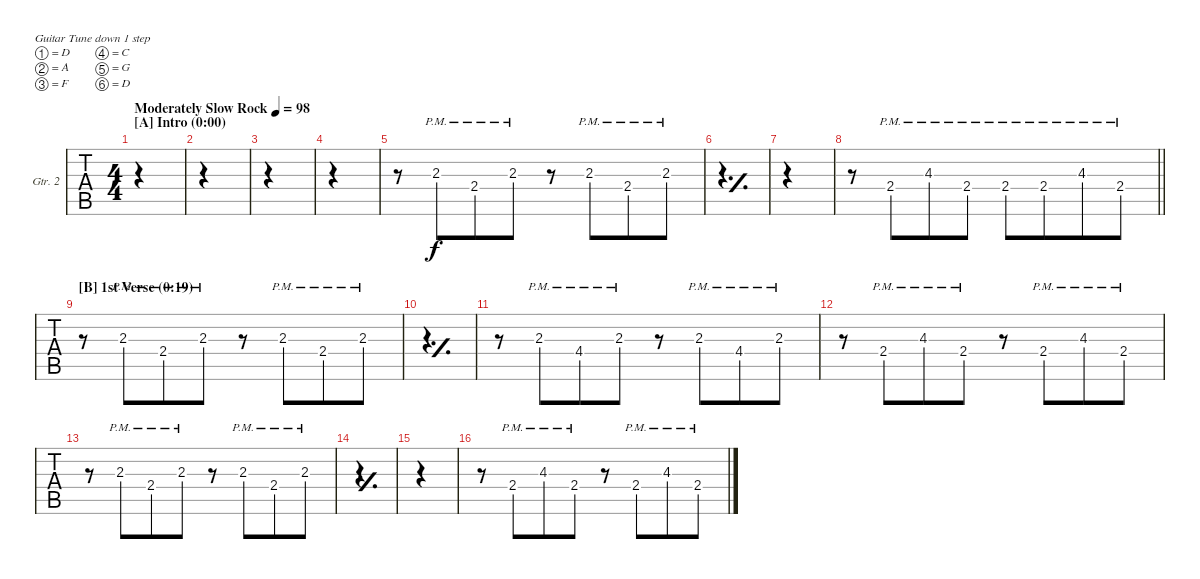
\defaultSystemsLayout 4
\bracketExtendMode groupsimilarinstruments
\firstSystemTrackNameOrientation horizontal
\otherSystemsTrackNameOrientation horizontal
\track ("Guitar 2" "Gtr. 2") {instrument overdrivenguitar}
\staff {tabs}
\tuning (D4 A3 F3 C3 G2 D2)
\ts (4 4)
\section ("A" "Intro (0:00)")
\tempo (98 "Moderately Slow Rock")
\clef g2
\ks c
|
|
|
|
r.8 2.3{pm}.8{beam merge} 2.4{pm}.8 2.3{pm}.8 r.8 2.3{pm}.8{beam merge} 2.4{pm}.8 2.3{pm}.8 |
\simile simple
|
|
\simile none
\barLineRight lightlight
r.8 2.4{pm}.8{beam merge} 4.3{pm}.8 2.4{pm}.8 2.4{pm}.8 2.4{pm}.8{beam merge} 4.3{pm}.8 2.4{pm}.8 |
\section ("B" "1st Verse (0:19)")
r.8 2.3{pm}.8{beam merge} 2.4{pm}.8 2.3{pm}.8 r.8 2.3{pm}.8{beam merge} 2.4{pm}.8 2.3{pm}.8 |
\simile simple
|
\simile none
r.8 2.3{pm}.8{beam merge} 4.4{pm}.8 2.3{pm}.8 r.8 2.3{pm}.8{beam merge} 4.4{pm}.8 2.3{pm}.8 |
r.8 2.4{pm}.8{beam merge} 4.3{pm}.8 2.4{pm}.8 r.8 2.4{pm}.8{beam merge} 4.3{pm}.8 2.4{pm}.8 |
r.8 2.3{pm}.8{beam merge} 2.4{pm}.8 2.3{pm}.8 r.8 2.3{pm}.8{beam merge} 2.4{pm}.8 2.3{pm}.8 |
\simile simple
|
|
\simile none
r.8 2.4{pm}.8{beam merge} 4.3{pm}.8 2.4{pm}.8 r.8 2.4{pm}.8{beam merge} 4.3{pm}.8 2.4{pm}.8
